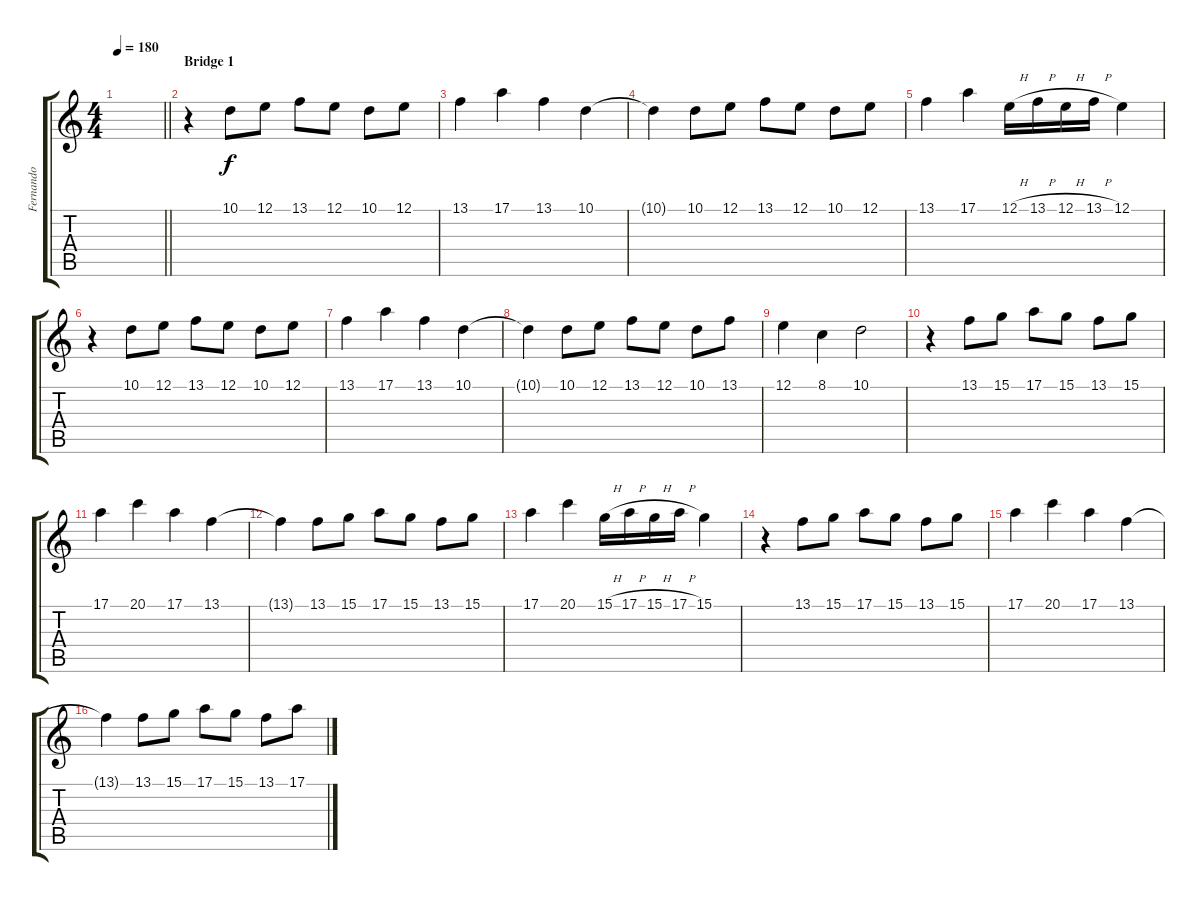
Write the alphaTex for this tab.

\track ("Fernando" "Fernando") {instrument flute}
\staff {score tabs}
\tuning (E4 B3 G3 D3 A2 E2) {hide}
\ts (4 4)
\tempo 180
\clef g2
\barLineRight lightlight
\ks c
|
\section ("" "Bridge 1")
r.4 10.1.8 12.1.8 13.1.8 12.1.8 10.1.8 12.1.8 |
13.1.4 17.1.4 13.1.4 10.1.4 |
10.1{t}.4 10.1.8 12.1.8 13.1.8 12.1.8 10.1.8 12.1.8 |
13.1.4 17.1.4 12.1{h}.16 13.1{h}.16 12.1{h}.16 13.1{h}.16 12.1.4 |
r.4 10.1.8 12.1.8 13.1.8 12.1.8 10.1.8 12.1.8 |
13.1.4 17.1.4 13.1.4 10.1.4 |
10.1{t}.4 10.1.8 12.1.8 13.1.8 12.1.8 10.1.8 13.1.8 |
12.1.4 8.1.4 10.1.2 |
r.4 13.1.8 15.1.8 17.1.8 15.1.8 13.1.8 15.1.8 |
17.1.4 20.1.4 17.1.4 13.1.4 |
13.1{t}.4 13.1.8 15.1.8 17.1.8 15.1.8 13.1.8 15.1.8 |
17.1.4 20.1.4 15.1{h}.16 17.1{h}.16 15.1{h}.16 17.1{h}.16 15.1.4 |
r.4 13.1.8 15.1.8 17.1.8 15.1.8 13.1.8 15.1.8 |
17.1.4 20.1.4 17.1.4 13.1.4 |
13.1{t}.4 13.1.8 15.1.8 17.1.8 15.1.8 13.1.8 17.1.8
